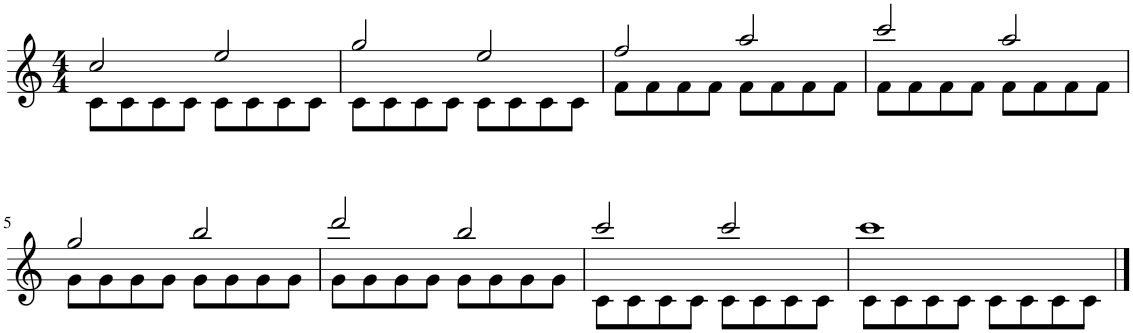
**kern
*part1
*staff1
*I"Piano
*I'Pno.
*clefG2
*k[]
*M4/4
=1
*^
2cc/	8c\L
.	8c\
.	8c\
.	8c\J
2ee/	8c\L
.	8c\
.	8c\
.	8c\J
=2	=2
2gg/	8c\L
.	8c\
.	8c\
.	8c\J
2ee/	8c\L
.	8c\
.	8c\
.	8c\J
=3	=3
2ff/	8f\L
.	8f\
.	8f\
.	8f\J
2aa/	8f\L
.	8f\
.	8f\
.	8f\J
=4	=4
2ccc/	8f\L
.	8f\
.	8f\
.	8f\J
2aa/	8f\L
.	8f\
.	8f\
.	8f\J
!!LO:LB:g=z	!!
=5	=5
2gg/	8g\L
.	8g\
.	8g\
.	8g\J
2bb/	8g\L
.	8g\
.	8g\
.	8g\J
=6	=6
2ddd/	8g\L
.	8g\
.	8g\
.	8g\J
2bb/	8g\L
.	8g\
.	8g\
.	8g\J
=7	=7
2ccc/	8c\L
.	8c\
.	8c\
.	8c\J
2ccc/	8c\L
.	8c\
.	8c\
.	8c\J
=8	=8
1ccc	8c\L
.	8c\
.	8c\
.	8c\J
.	8c\L
.	8c\
.	8c\
.	8c\J
*v	*v
==
*-
